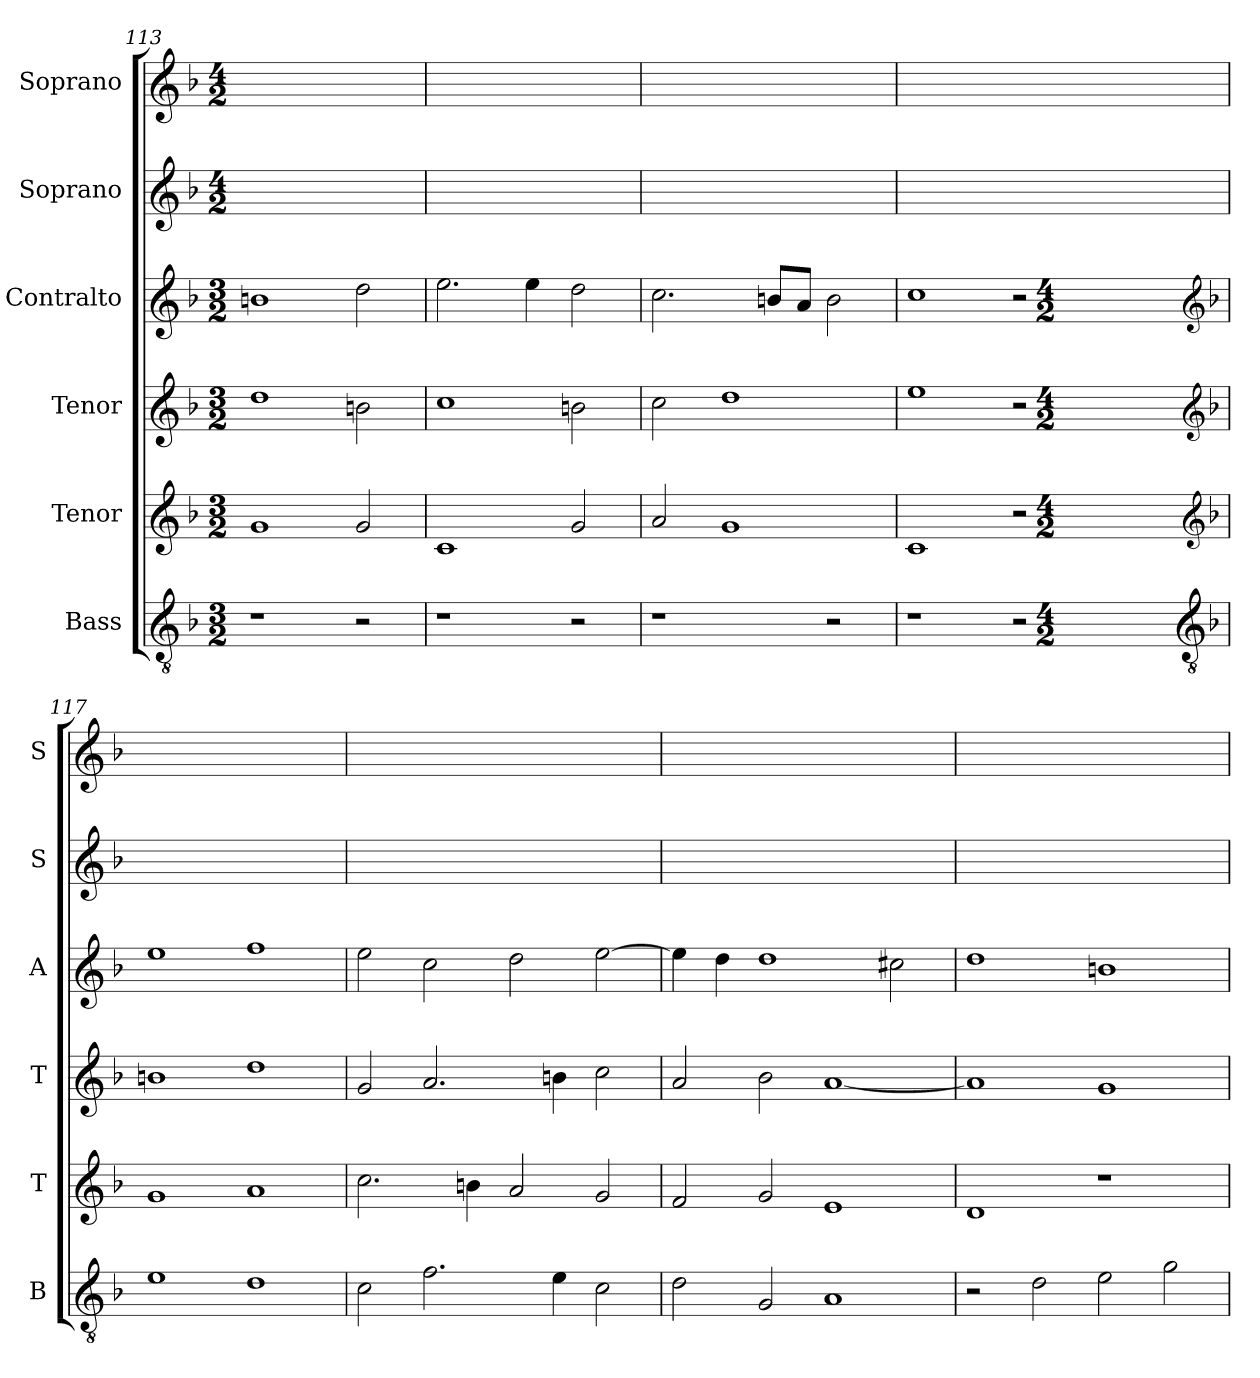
**kern	**kern	**kern	**kern	**kern	**kern
*part6	*part5	*part4	*part3	*part2	*part1
*staff6	*staff5	*staff4	*staff3	*staff2	*staff1
*I"Bass	*I"Tenor	*I"Tenor	*I"Contralto	*I"Soprano	*I"Soprano
*I'B	*I'T	*I'T	*I'A	*I'S	*I'S
*clefGv2	*clefG2	*clefG2	*clefG2	*clefG2	*clefG2
*k[b-]	*k[b-]	*k[b-]	*k[b-]	*k[b-]	*k[b-]
*M3/2	*M3/2	*M3/2	*M3/2	*M4/2	*M4/2
=113	=113	=113	=113	=113	=113
1r	1g	1dd	1bn	1.ryy	1.ryy
2r	2g	2bn	2dd	.	.
=114	=114	=114	=114	=114	=114
1r	1c	1cc	2.ee	1.ryy	1.ryy
.	.	.	4ee	.	.
2r	2g	2bn	2dd	.	.
=115	=115	=115	=115	=115	=115
1r	2a	2cc	2.cc	1.ryy	1.ryy
.	1g	1dd	.	.	.
.	.	.	8bn/L	.	.
.	.	.	8a/J	.	.
2r	.	.	2b	.	.
=116	=116	=116	=116	=116	=116
1r	1c	1ee	1cc	1.ryy	1.ryy
2r	2r	2r	2r	.	.
*clefGv2	*clefG2	*clefG2	*clefG2	*	*
*k[b-]	*k[b-]	*k[b-]	*k[b-]	*	*
*M4/2	*M4/2	*M4/2	*M4/2	*	*
=117	=117	=117	=117	=117	=117
1e	1g	1bn	1ee	0ryy	0ryy
1d	1a	1dd	1ff	.	.
=118	=118	=118	=118	=118	=118
2c	2.cc	2g	2ee	0ryy	0ryy
2.f	.	2.a	2cc	.	.
.	4bn	.	.	.	.
.	2a	.	2dd	.	.
4e	.	4bn	.	.	.
2c	2g	2cc	[2ee	.	.
=119	=119	=119	=119	=119	=119
2d	2f	2a	4ee]	0ryy	0ryy
.	.	.	4dd	.	.
2G	2g	2b-	1dd	.	.
1A	1e	[1a	.	.	.
.	.	.	2cc#X	.	.
=120	=120	=120	=120	=120	=120
2r	1d	1a]	1dd	0ryy	0ryy
2d	.	.	.	.	.
2e	1r	1g	1bn	.	.
2g	.	.	.	.	.
=	=	=	=	=	=
*-	*-	*-	*-	*-	*-
